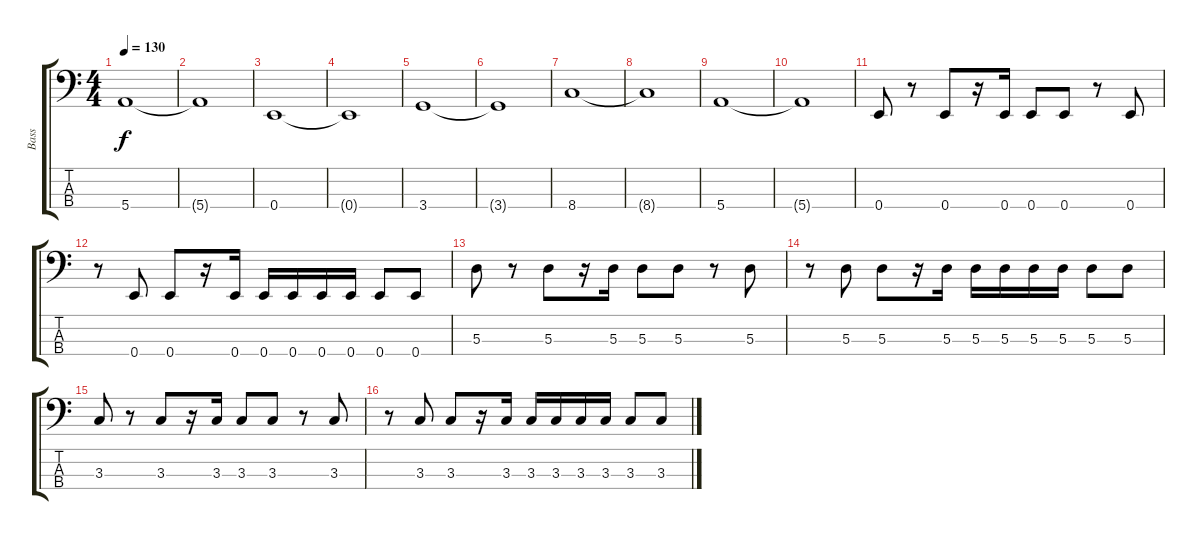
\track ("Bass" "Bass") {instrument acousticguitarsteel}
\staff {score tabs}
\tuning (G2 D2 A1 E1) {hide}
\ts (4 4)
\tempo 130
\clef f4
\ks c
5.4.1{dy f} |
5.4{t}.1 |
0.4.1 |
0.4{t}.1 |
3.4.1 |
3.4{t}.1 |
8.4.1 |
8.4{t}.1 |
5.4.1 |
5.4{t}.1 |
0.4.8 r.8 0.4.8 r.16 0.4.16 0.4.8 0.4.8 r.8 0.4.8 |
r.8 0.4.8 0.4.8 r.16 0.4.16 0.4.16 0.4.16 0.4.16 0.4.16 0.4.8 0.4.8 |
5.3.8 r.8 5.3.8 r.16 5.3.16 5.3.8 5.3.8 r.8 5.3.8 |
r.8 5.3.8 5.3.8 r.16 5.3.16 5.3.16 5.3.16 5.3.16 5.3.16 5.3.8 5.3.8 |
3.3.8 r.8 3.3.8 r.16 3.3.16 3.3.8 3.3.8 r.8 3.3.8 |
r.8 3.3.8 3.3.8 r.16 3.3.16 3.3.16 3.3.16 3.3.16 3.3.16 3.3.8 3.3.8
